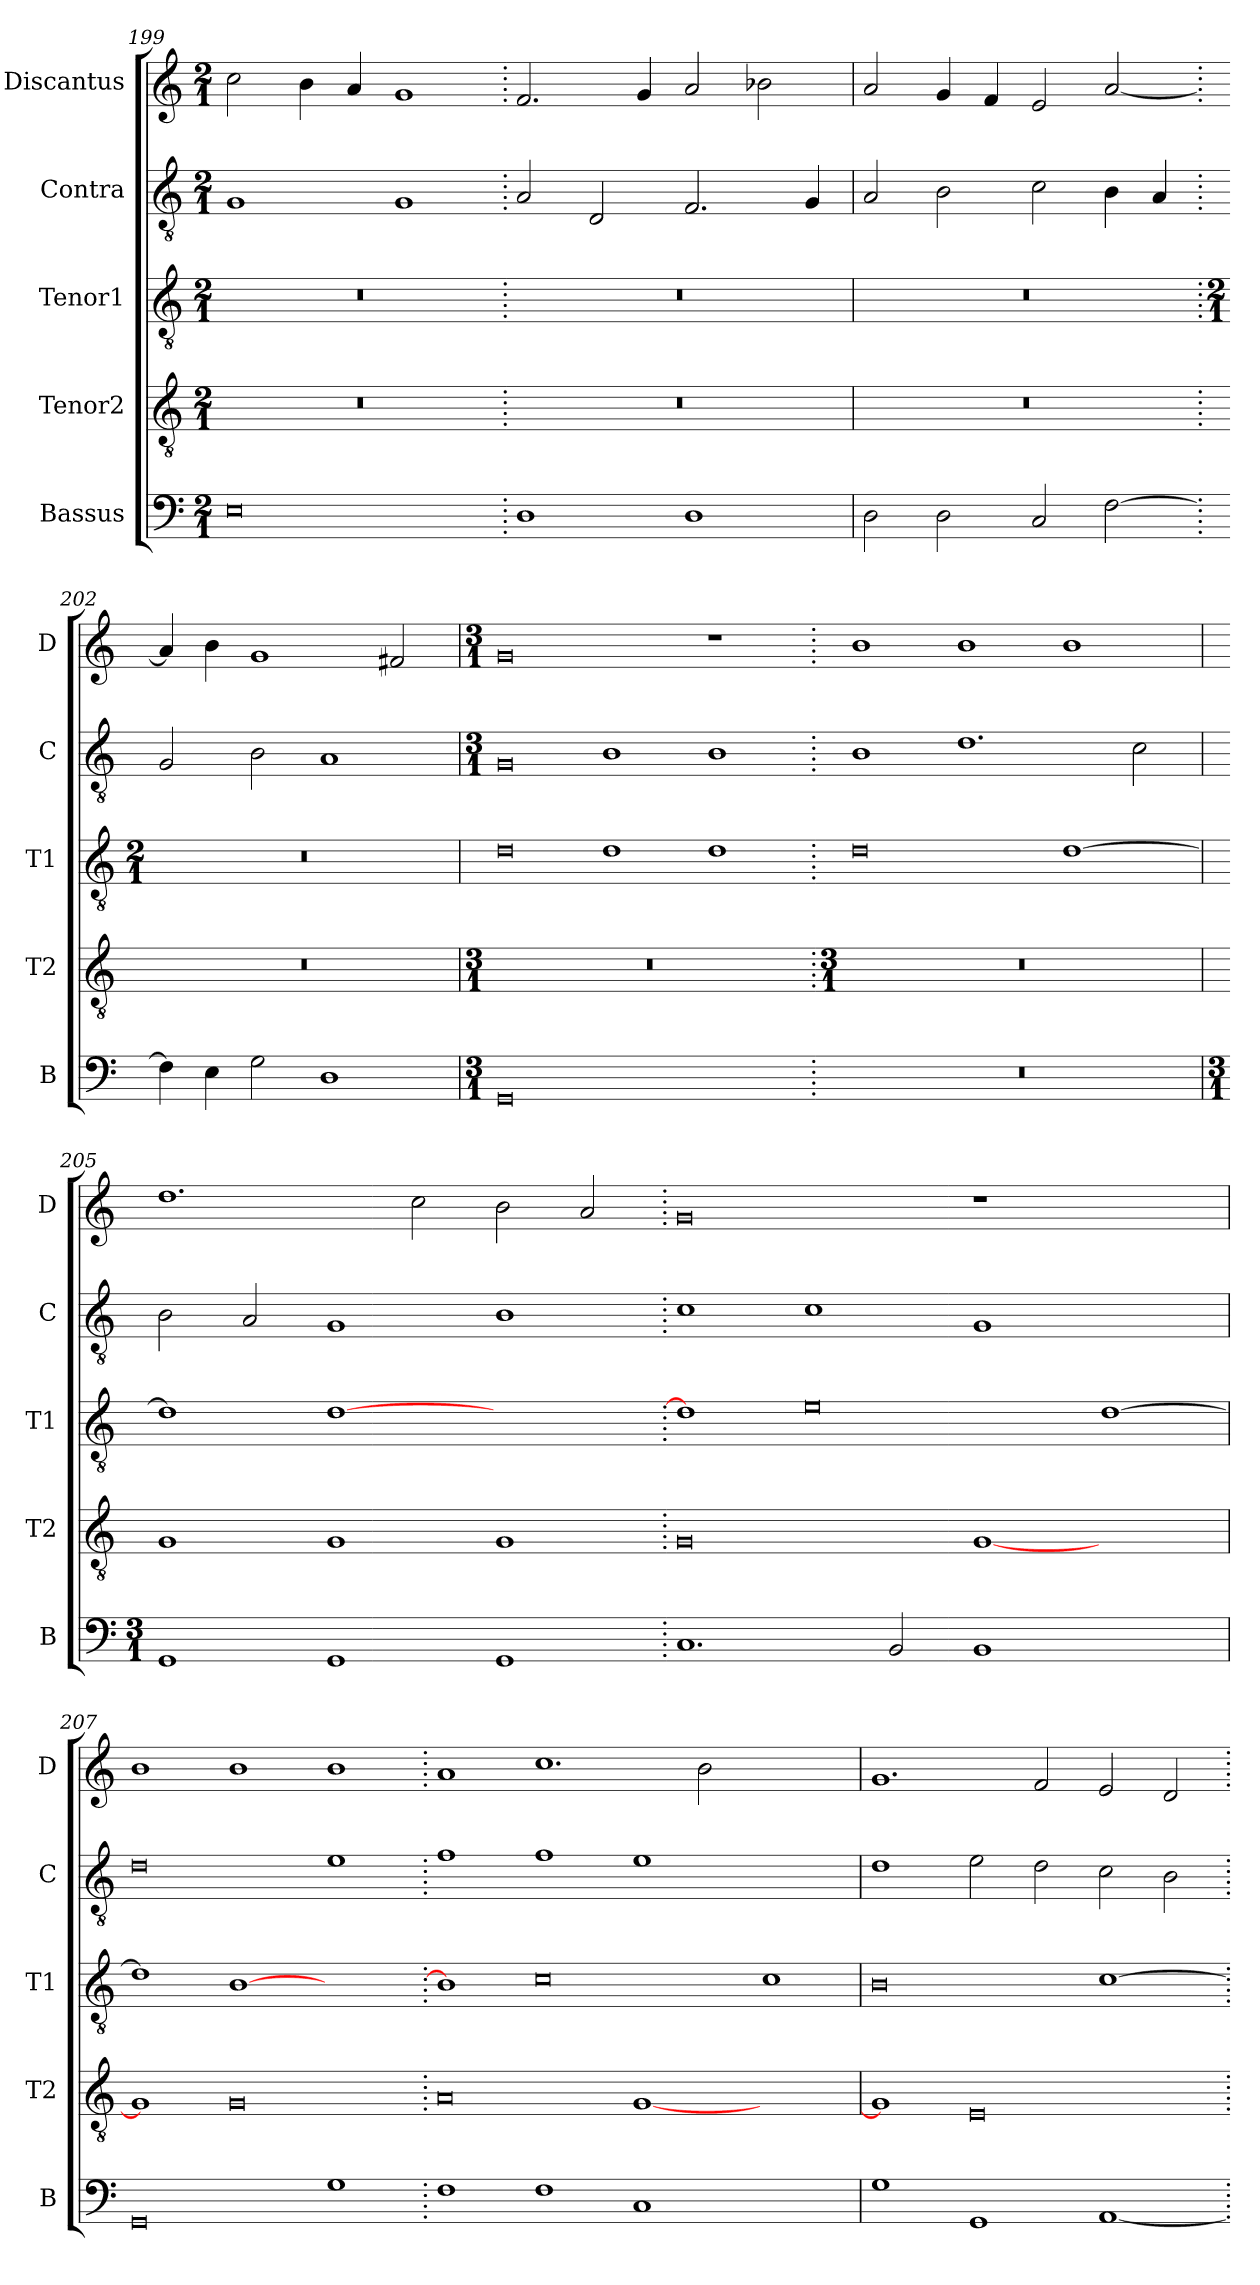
**kern	**kern	**kern	**kern	**kern
*part5	*part4	*part3	*part2	*part1
*staff5	*staff4	*staff3	*staff2	*staff1
*I"Bassus	*I"Tenor2	*I"Tenor1	*I"Contra	*I"Discantus
*I'B	*I'T2	*I'T1	*I'C	*I'D
*clefF4	*clefGv2	*clefGv2	*clefGv2	*clefG2
*k[]	*k[]	*k[]	*k[]	*k[]
*M2/1	*M2/1	*M2/1	*M2/1	*M2/1
=199	=199	=199	=199	=199
0E	0r	0r	1G	2cc\
.	.	.	.	4b\
.	.	.	.	4a/
.	.	.	1G	1g
=200.	=200.	=200.	=200.	=200.
1D	0r	0r	2A/	2.f/
.	.	.	2D/	.
.	.	.	.	4g/
1D	.	.	2.F/	2a/
.	.	.	.	2b-X\
.	.	.	4G/	.
=201	=201	=201	=201	=201
2D\	0r	0r	2A/	2a/
2D\	.	.	2B\	4g/
.	.	.	.	4f/
2C/	.	.	2c\	2e/
[2F\	.	.	4B\	[2a/
.	.	.	4A/	.
=202.	=202.	=202.	=202.	=202.
*	*	*M2/1	*	*
!	!	!LO:N:vis=0.	!	!
4F\]	0r	0r	2G/	4a/]
4E\	.	.	.	4b\
2G\	.	.	2B\	1g
1D	.	.	1A	.
.	.	.	.	2f#X/
=203	=203	=203	=203	=203
*M3/1	*M3/1	*	*M3/1	*M3/1
!LO:N:vis=0	!LO:N:vis=0	!LO:N:vis=0	!LO:N:vis=0	!
0.GG	0.r	1d	1G	0g
.	.	1d	1B	.
.	.	1d	1B	1r
=204.	=204.	=204.	=204.	=204.
*	*M3/1	*	*	*
0.r	0.r	0d	1B	1b
.	.	.	1.d	1b
.	.	[1d	.	1b
.	.	.	2c\	.
=205	=205	=205	=205	=205
*M3/1	*	*	*	*
1GG	1G	1d]	2B\	1.dd
.	.	.	2A/	.
1GG	1G	[1d	1G	.
.	.	.	.	2cc\
1GG	1G	1ryy	1B	2b\
.	.	.	.	2a/
=206.	=206.	=206.	=206.	=206.
1.C	0G	1d]	1c	0g
.	.	0e	1c	.
2BB/	.	.	.	.
1BB	[1G	.	1G	1r
1ryy	1ryy	[1d	1ryy	1ryy
=207	=207	=207	=207	=207
0GG	1G]	1d]	0d	1b
.	0G	[1B	.	1b
1G	.	1ryy	1e	1b
=208.	=208.	=208.	=208.	=208.
1F	0A	1B]	1f	1a
1F	.	0c	1f	1.cc
1C	[1G	.	1e	.
.	.	.	.	2b\
1ryy	1ryy	1c	1ryy	1ryy
=209	=209	=209	=209	=209
1G	1G]	0B	1d	1.g
1GG	0E	.	2e\	.
.	.	.	2d\	2f/
[1AA	.	[1c	2c\	2e/
.	.	.	2B\	2d/
=.	=.	=.	=.	=.
*-	*-	*-	*-	*-
